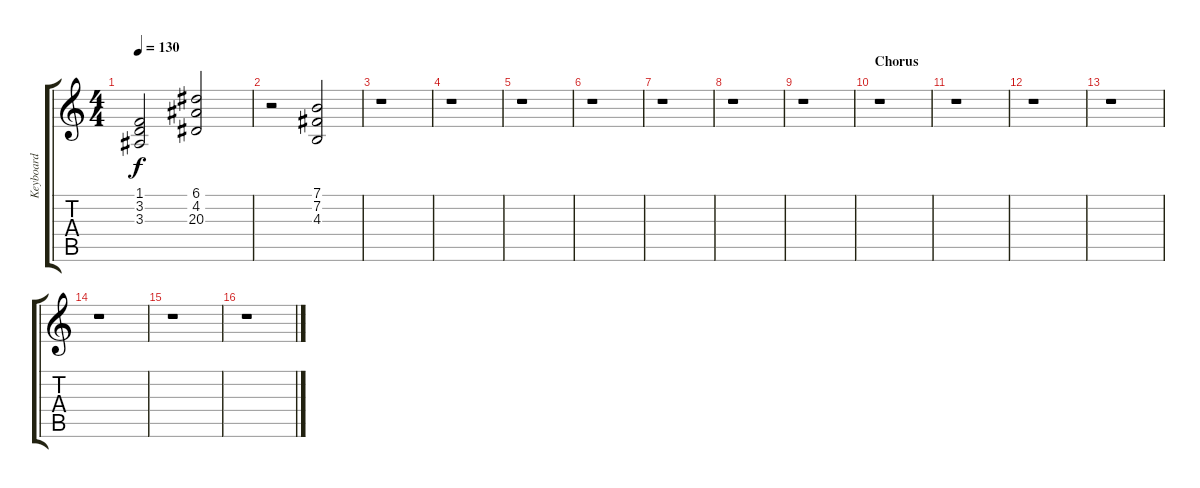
\track ("Keyboard" "Keyboard") {instrument acousticgrandpiano}
\staff {score tabs}
\tuning (E4 B3 G3 D3 A2 E2) {hide}
\ts (4 4)
\tempo 130
\clef g2
\ks c
(1.1 3.2 3.3).2{dy f} (6.1 4.2 20.3).2 |
r.2 (7.1 7.2 4.3).2 |
r.1 |
r.1 |
r.1 |
r.1 |
r.1 |
r.1 |
r.1 |
\section ("" "Chorus")
r.1 |
r.1 |
r.1 |
r.1 |
r.1 |
r.1 |
r.1
